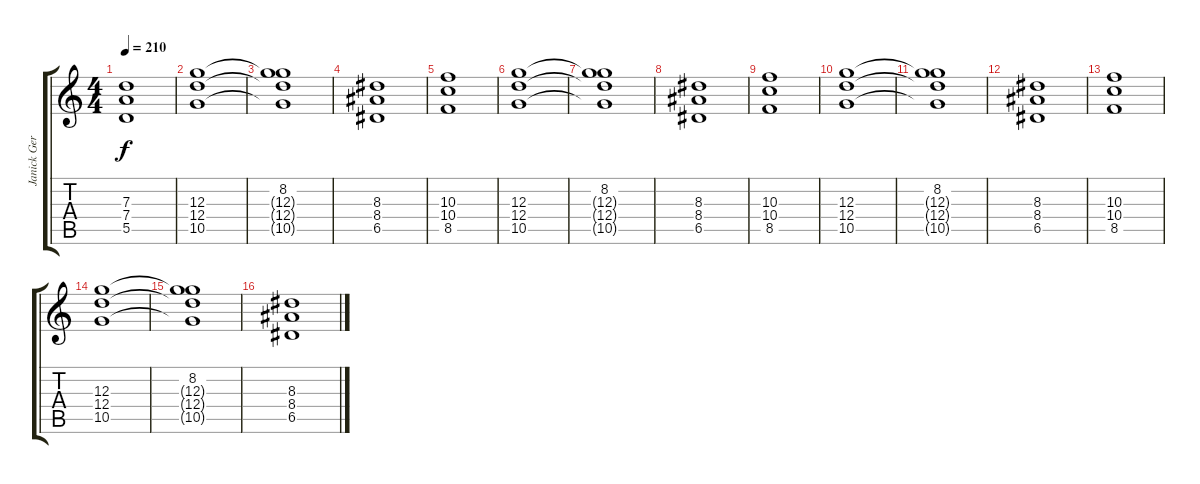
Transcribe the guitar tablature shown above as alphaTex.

\track ("Janick Gers" "Janick Ger") {instrument distortionguitar}
\staff {score tabs}
\tuning (E4 B3 G3 D3 A2 E2) {hide}
\ts (4 4)
\tempo 210
\clef g2
\ks c
(7.3 7.4 5.5).1{dy f} |
(12.3 12.4 10.5).1 |
(8.2 12.3{t} 12.4{t} 10.5{t}).1 |
(8.3 8.4 6.5).1 |
(10.3 10.4 8.5).1 |
(12.3 12.4 10.5).1 |
(8.2 12.3{t} 12.4{t} 10.5{t}).1 |
(8.3 8.4 6.5).1 |
(10.3 10.4 8.5).1 |
(12.3 12.4 10.5).1 |
(8.2 12.3{t} 12.4{t} 10.5{t}).1 |
(8.3 8.4 6.5).1 |
(10.3 10.4 8.5).1 |
(12.3 12.4 10.5).1 |
(8.2 12.3{t} 12.4{t} 10.5{t}).1 |
(8.3 8.4 6.5).1
